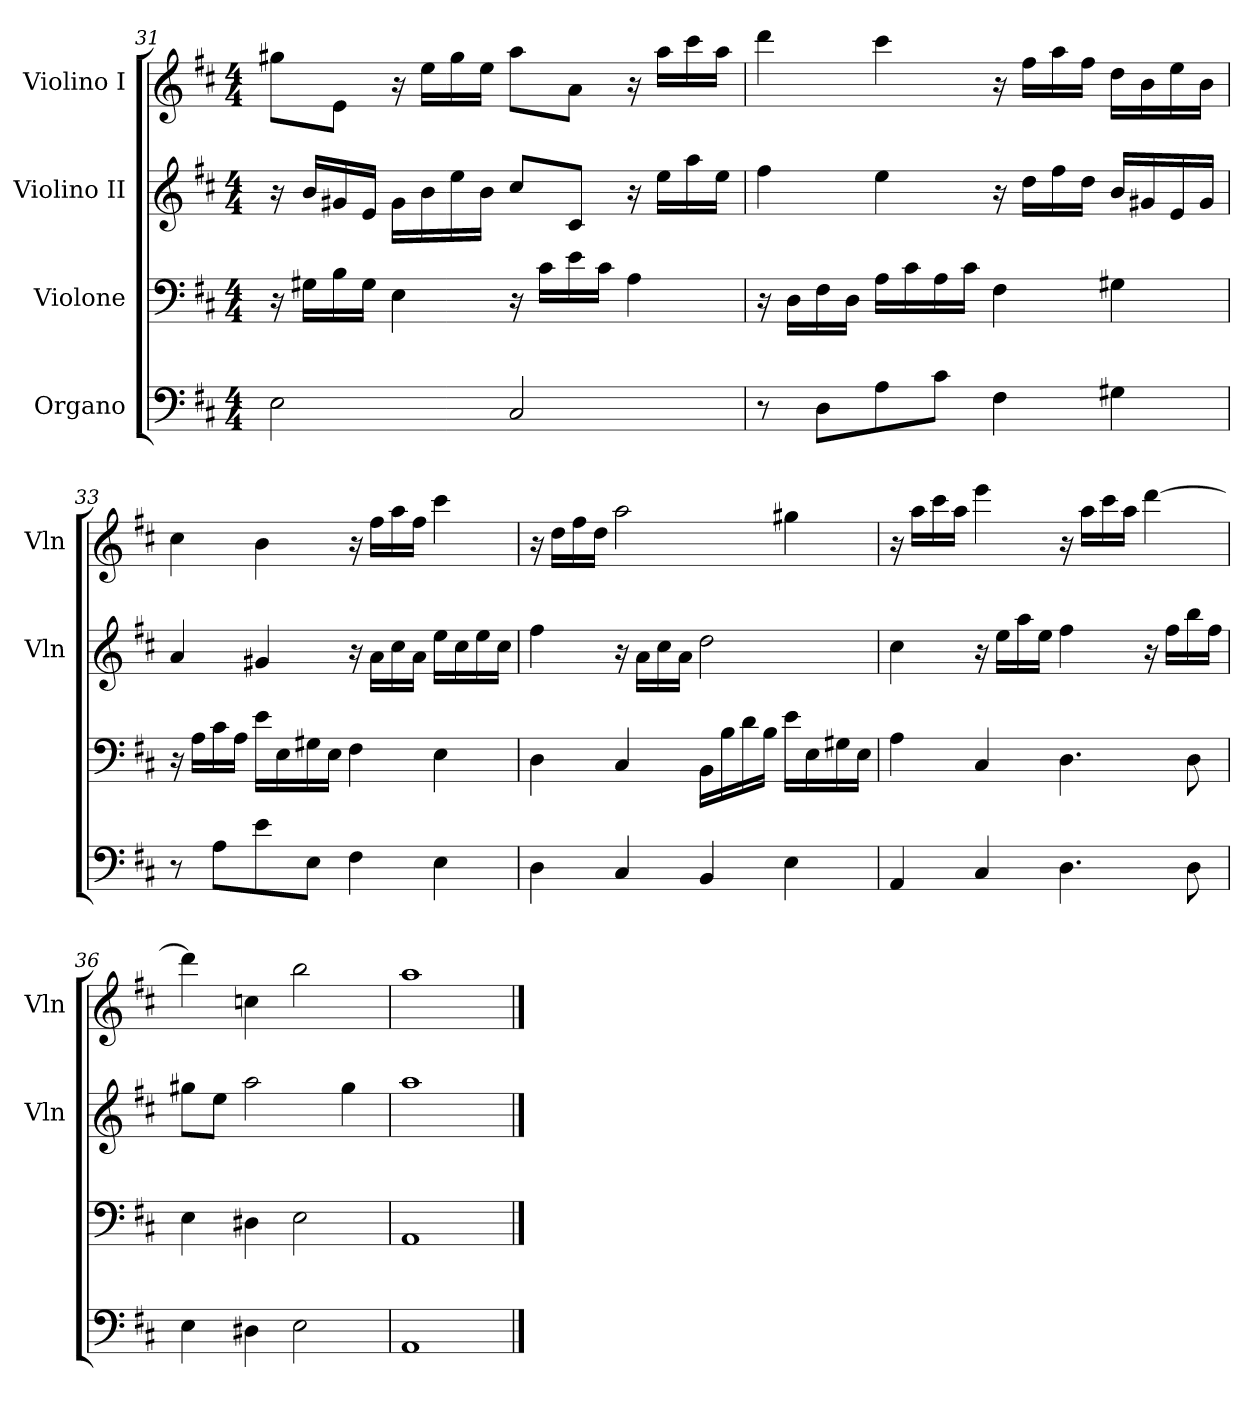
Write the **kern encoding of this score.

**kern	**kern	**kern	**kern
*part4	*part3	*part2	*part1
*staff4	*staff3	*staff2	*staff1
*I"Organo	*I"Violone	*I"Violino II	*I"Violino I
*	*	*I'Vln	*I'Vln
*clefF4	*clefF4	*clefG2	*clefG2
*k[f#c#]	*k[f#c#]	*k[f#c#]	*k[f#c#]
*D:	*D:	*D:	*D:
*M4/4	*M4/4	*M4/4	*M4/4
=31	=31	=31	=31
2E	16r	16r	8gg#XL
.	16G#XLL	16bLL	.
.	16B	16g#X	8eJ
.	16G#JJ	16eJJ	.
.	4E	16g#LL	16r
.	.	16b	16eeLL
.	.	16ee	16gg#
.	.	16bJJ	16eeJJ
2C#	16r	8cc#L	8aaL
.	16c#LL	.	.
.	16e	8c#J	8aJ
.	16c#JJ	.	.
.	4A	16r	16r
.	.	16eeLL	16aaLL
.	.	16aa	16ccc#
.	.	16eeJJ	16aaJJ
=32	=32	=32	=32
8r	16r	4ff#	4ddd
.	16DLL	.	.
8DL	16F#	.	.
.	16DJJ	.	.
8A	16ALL	4ee	4ccc#
.	16c#	.	.
8c#J	16A	.	.
.	16c#JJ	.	.
4F#	4F#	16r	16r
.	.	16ddLL	16ff#LL
.	.	16ff#	16aa
.	.	16ddJJ	16ff#JJ
4G#X	4G#X	16bLL	16ddLL
.	.	16g#X	16b
.	.	16e	16ee
.	.	16g#JJ	16bJJ
=33	=33	=33	=33
8r	16r	4a	4cc#
.	16ALL	.	.
8AL	16c#	.	.
.	16AJJ	.	.
8e	16eLL	4g#X	4b
.	16E	.	.
8EJ	16G#X	.	.
.	16EJJ	.	.
4F#	4F#	16r	16r
.	.	16aLL	16ff#LL
.	.	16cc#	16aa
.	.	16aJJ	16ff#JJ
4E	4E	16eeLL	4ccc#
.	.	16cc#	.
.	.	16ee	.
.	.	16cc#JJ	.
=34	=34	=34	=34
4D	4D	4ff#	16r
.	.	.	16ddLL
.	.	.	16ff#
.	.	.	16ddJJ
4C#	4C#	16r	2aa
.	.	16aLL	.
.	.	16cc#	.
.	.	16aJJ	.
4BB	16BBLL	2dd	.
.	16B	.	.
.	16d	.	.
.	16BJJ	.	.
4E	16eLL	.	4gg#X
.	16E	.	.
.	16G#X	.	.
.	16EJJ	.	.
=35	=35	=35	=35
4AA	4A	4cc#	16r
.	.	.	16aaLL
.	.	.	16ccc#
.	.	.	16aaJJ
4C#	4C#	16r	4eee
.	.	16eeLL	.
.	.	16aa	.
.	.	16eeJJ	.
4.D	4.D	4ff#	16r
.	.	.	16aaLL
.	.	.	16ccc#
.	.	.	16aaJJ
.	.	16r	[4ddd
.	.	16ff#LL	.
8D	8D	16bb	.
.	.	16ff#JJ	.
=36	=36	=36	=36
4E	4E	8gg#XL	4ddd]
.	.	8eeJ	.
4D#X	4D#X	2aa	4ccn
2E	2E	.	2bb
.	.	4gg#	.
=37	=37	=37	=37
1AA	1AA	1aa	1aa
==	==	==	==
*-	*-	*-	*-
